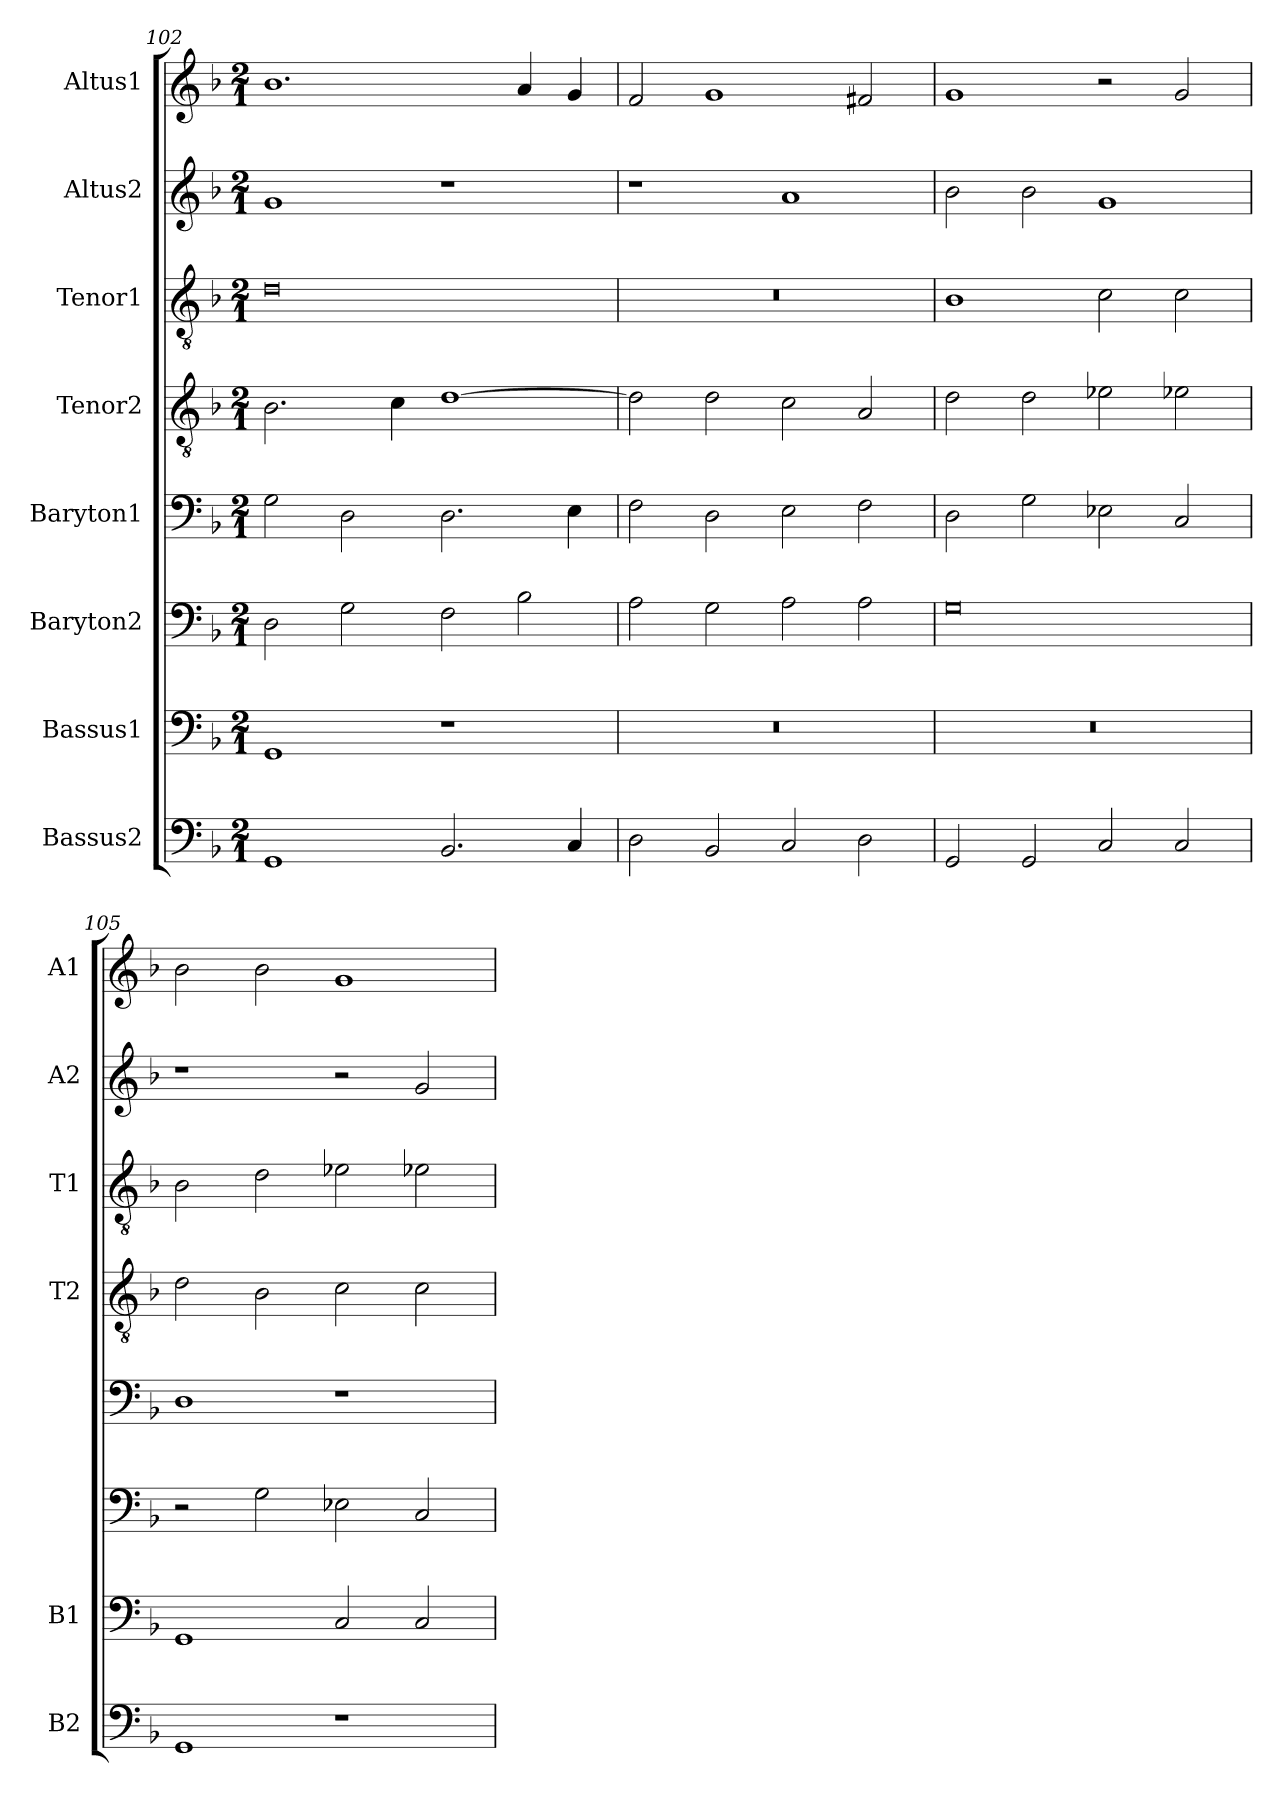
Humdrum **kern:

**kern	**kern	**kern	**kern	**kern	**kern	**kern	**kern
*part8	*part7	*part6	*part5	*part4	*part3	*part2	*part1
*staff8	*staff7	*staff6	*staff5	*staff4	*staff3	*staff2	*staff1
*I"Bassus2	*I"Bassus1	*I"Baryton2	*I"Baryton1	*I"Tenor2	*I"Tenor1	*I"Altus2	*I"Altus1
*I'B2	*I'B1	*	*	*I'T2	*I'T1	*I'A2	*I'A1
*clefF4	*clefF4	*clefF4	*clefF4	*clefGv2	*clefGv2	*clefG2	*clefG2
*k[b-]	*k[b-]	*k[b-]	*k[b-]	*k[b-]	*k[b-]	*k[b-]	*k[b-]
*d:	*d:	*d:	*d:	*d:	*d:	*d:	*d:
*M2/1	*M2/1	*M2/1	*M2/1	*M2/1	*M2/1	*M2/1	*M2/1
=102	=102	=102	=102	=102	=102	=102	=102
1GG	1GG	2D	2G	2.B-	0d	1g	1.b-
.	.	2G	2D	.	.	.	.
.	.	.	.	4c	.	.	.
2.BB-	1r	2F	2.D	[1d	.	1r	.
.	.	2B-	.	.	.	.	4a
4C	.	.	4E	.	.	.	4g
=103	=103	=103	=103	=103	=103	=103	=103
2D	0r	2A	2F	2d]	0r	1r	2f
2BB-	.	2G	2D	2d	.	.	1g
2C	.	2A	2E	2c	.	1a	.
2D	.	2A	2F	2A	.	.	2f#X
=104	=104	=104	=104	=104	=104	=104	=104
2GG	0r	0G	2D	2d	1B-	2b-	1g
2GG	.	.	2G	2d	.	2b-	.
2C	.	.	2E-X	2e-X	2c	1g	2r
2C	.	.	2C	2e-X	2c	.	2g
=105	=105	=105	=105	=105	=105	=105	=105
1GG	1GG	2r	1D	2d	2B-	1r	2b-
.	.	2G	.	2B-	2d	.	2b-
1r	2C	2E-X	1r	2c	2e-X	2r	1g
.	2C	2C	.	2c	2e-X	2g	.
=	=	=	=	=	=	=	=
*-	*-	*-	*-	*-	*-	*-	*-
